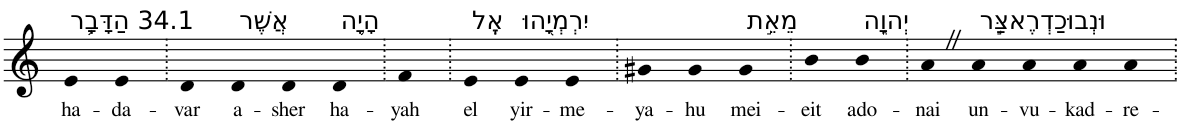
**kern	**text
*part1	*part1
*staff1	*staff1
*I"Piano	*
*I'Pno	*
*clefG2	*
*k[]	*
=1	=1
!LO:TX:a:t=34.1 הַדָּבָ֛ר	!
!	!LO:LY:b
4e	ha-
!	!LO:LY:b
4e	-da-
=2.	=2.
!	!LO:LY:b
4d	-var
!LO:TX:a:t=אֲשֶׁר	!
!	!LO:LY:b
4d	a-
!	!LO:LY:b
4d	-sher
!LO:TX:a:t=הָיָ֥ה	!
!	!LO:LY:b
4d	ha-
=3.	=3.
!	!LO:LY:b
4f	-yah
=4.	=4.
!LO:TX:a:t=אֶֽל	!
!	!LO:LY:b
4e	el
!LO:TX:a:t=יִרְמְיָ֖הוּ	!
!	!LO:LY:b
4e	yir-
!	!LO:LY:b
4e	-me-
=5.	=5.
!	!LO:LY:b
4g#X	-ya-
!	!LO:LY:b
4g#	-hu
!LO:TX:a:t=מֵאֵ֣ת	!
!	!LO:LY:b
4g#	mei-
=6.	=6.
!	!LO:LY:b
4b	-eit
!LO:TX:a:t=יְהוָ֑ה	!
!	!LO:LY:b
4b	ado-
=7.	=7.
!	!LO:LY:b
4aZ	-nai
!LO:TX:a:t=וּנְבוּכַדְרֶאצַּ֣ר	!
!	!LO:LY:b
4a	un-
!	!LO:LY:b
4a	-vu-
!	!LO:LY:b
4a	-kad-
!	!LO:LY:b
4a	-re-
=.	=.
*-	*-
